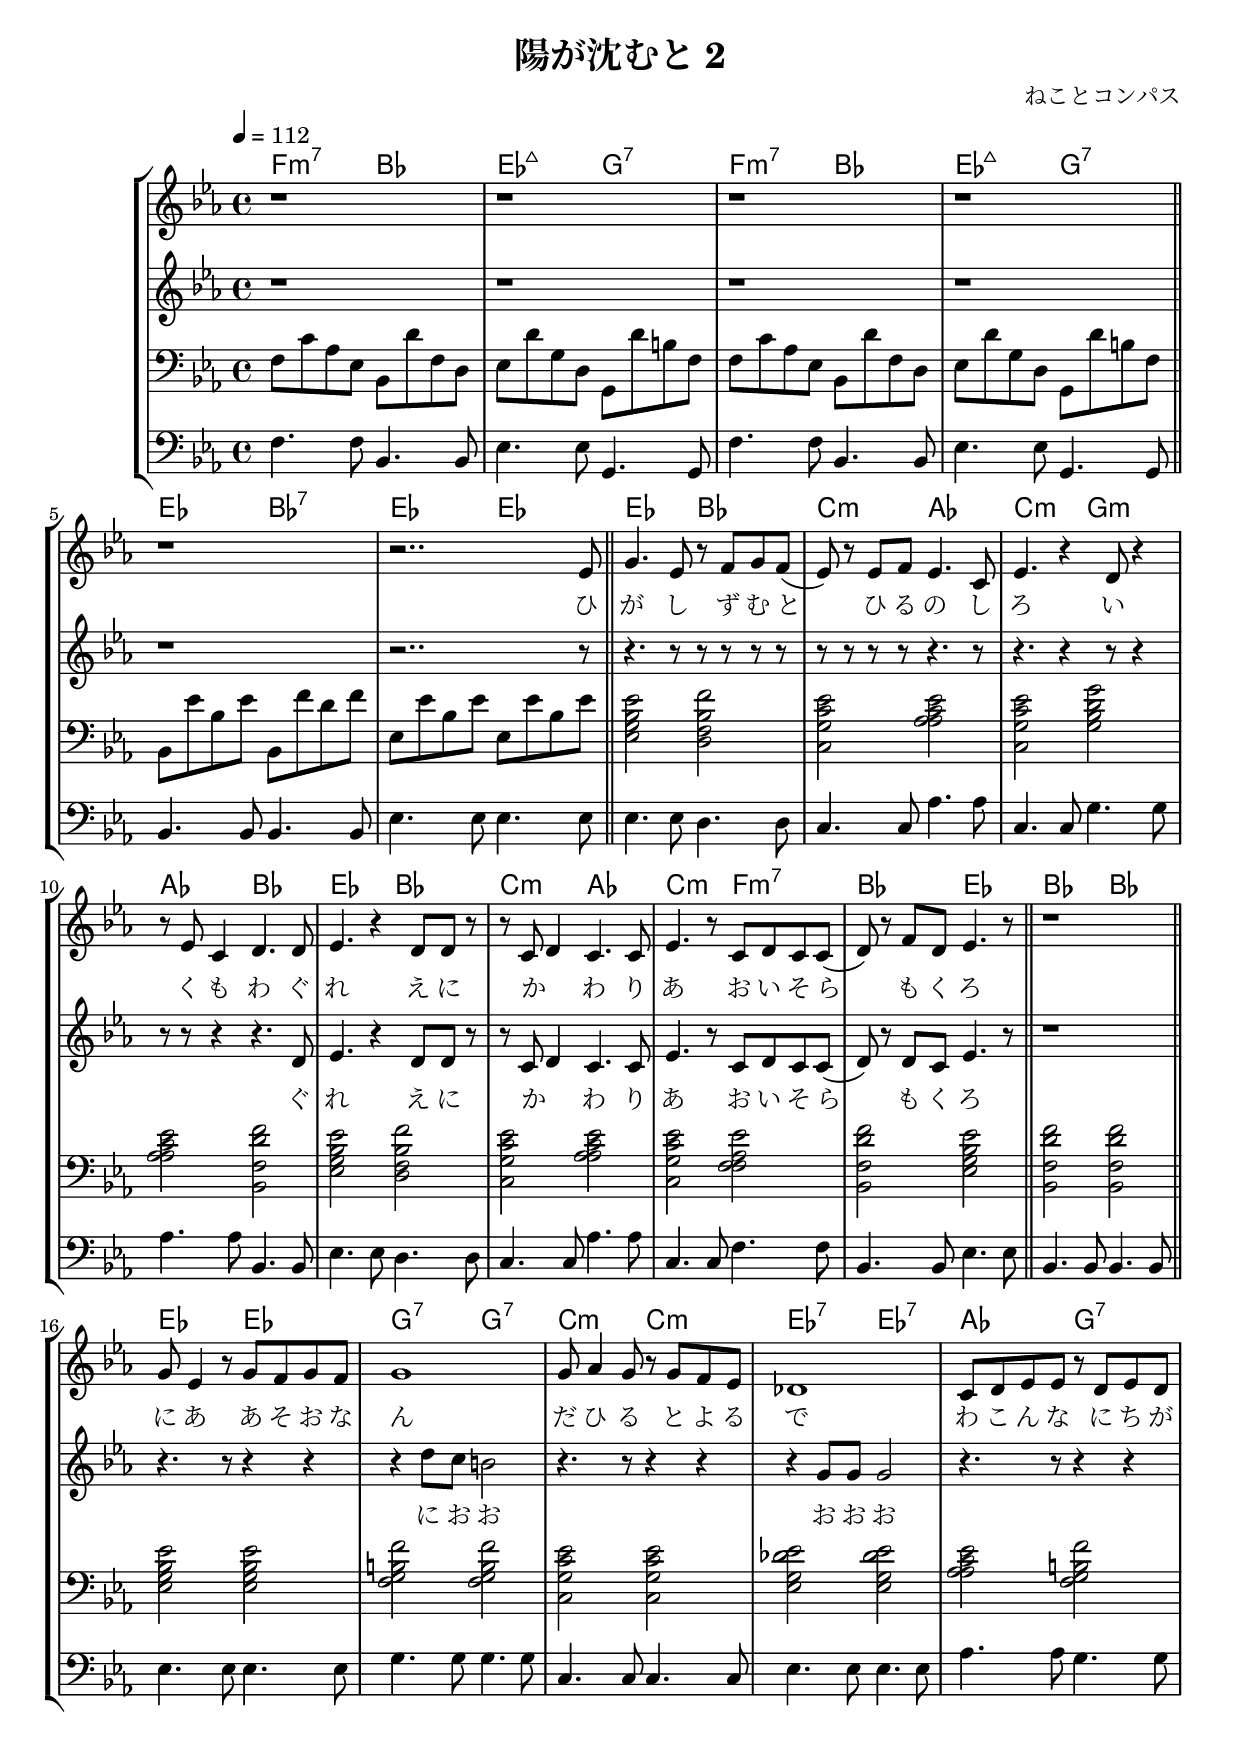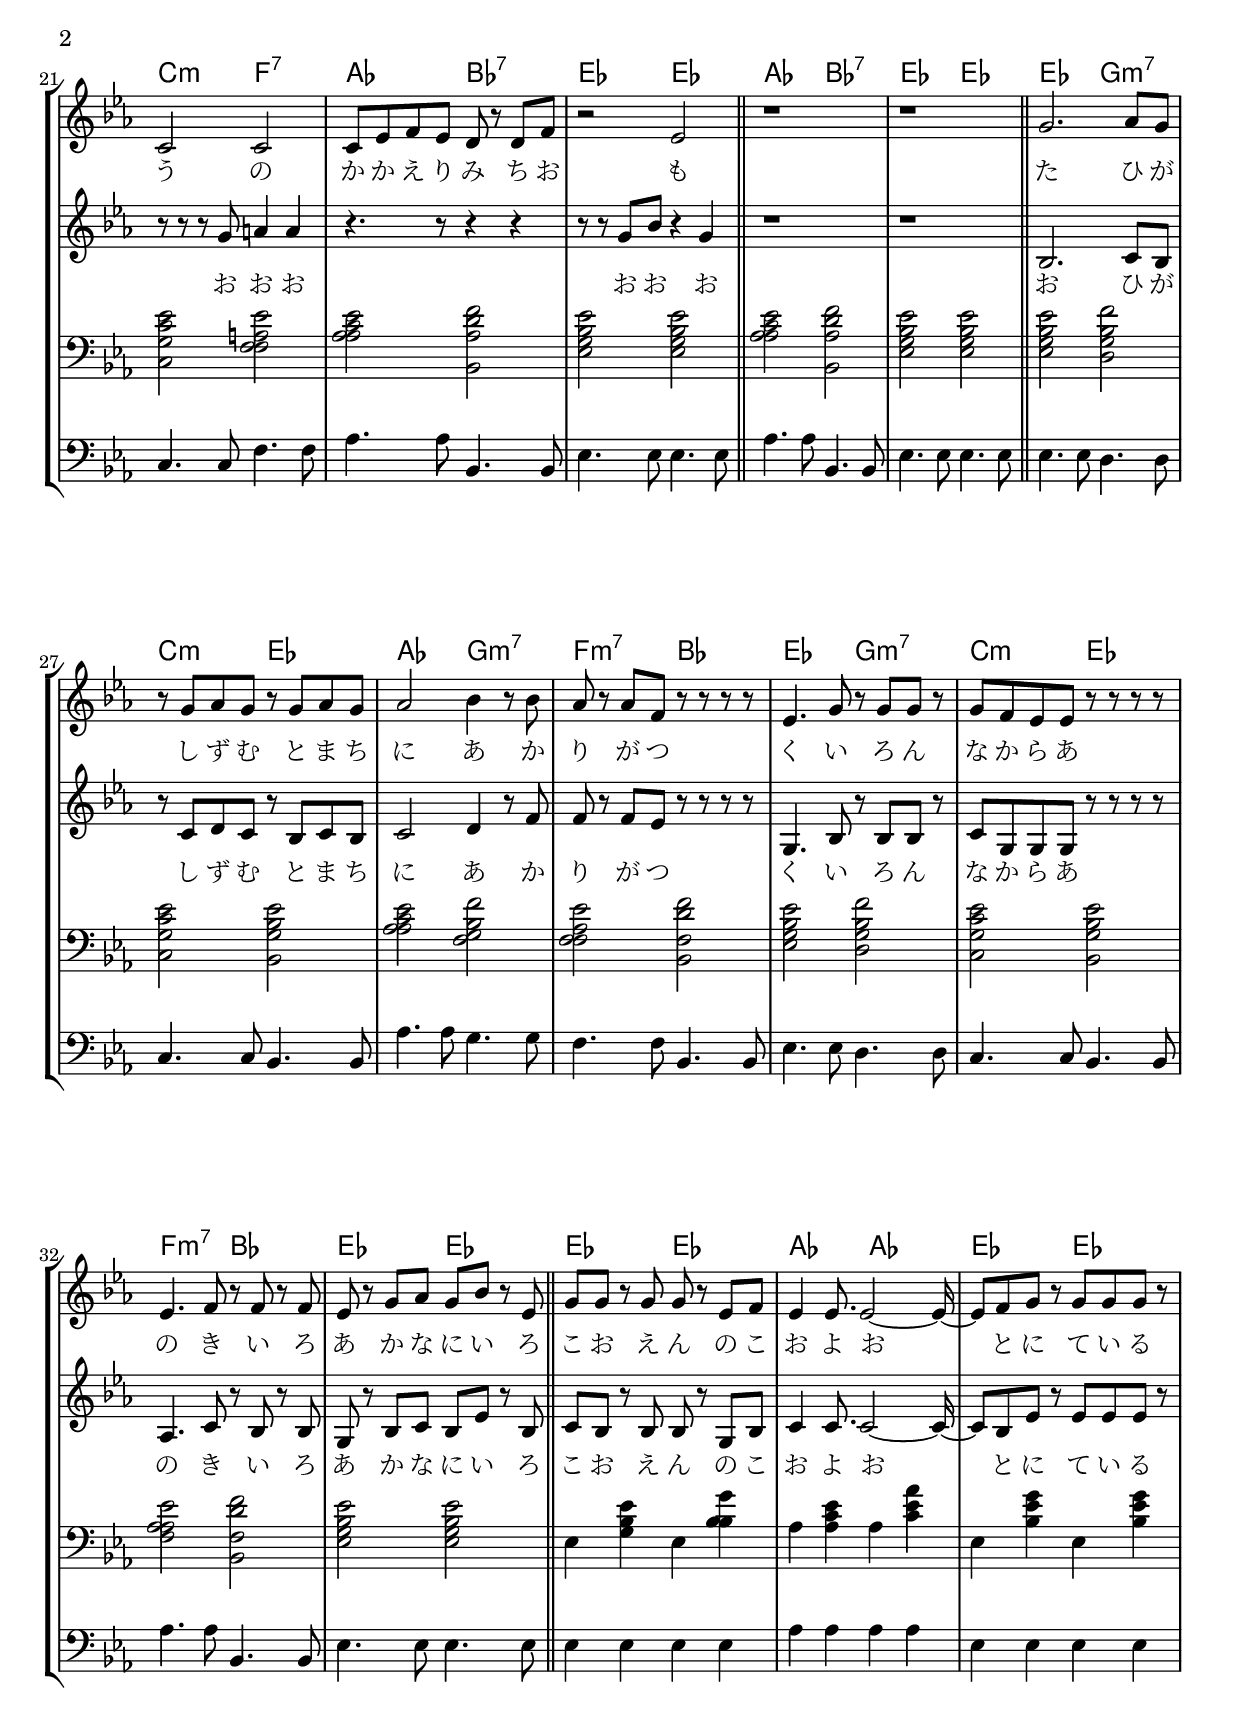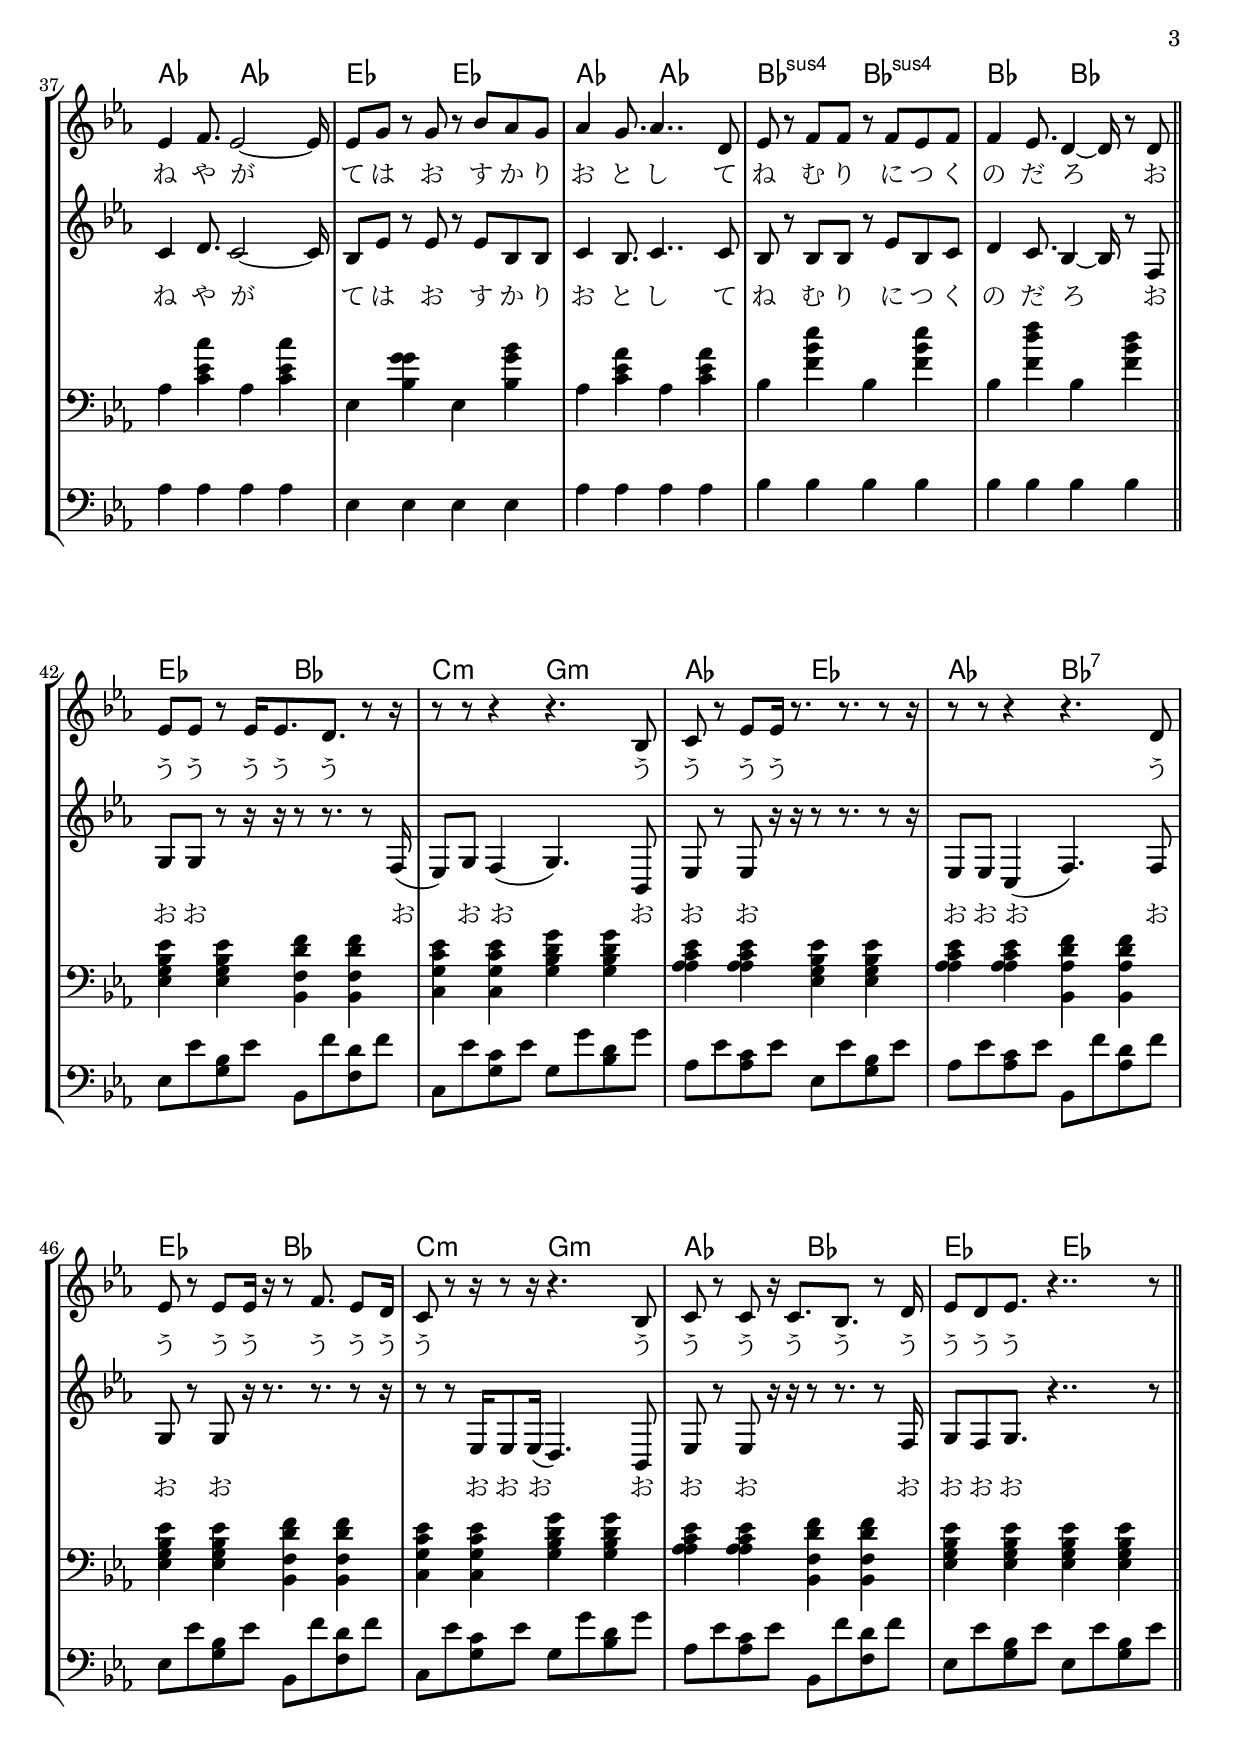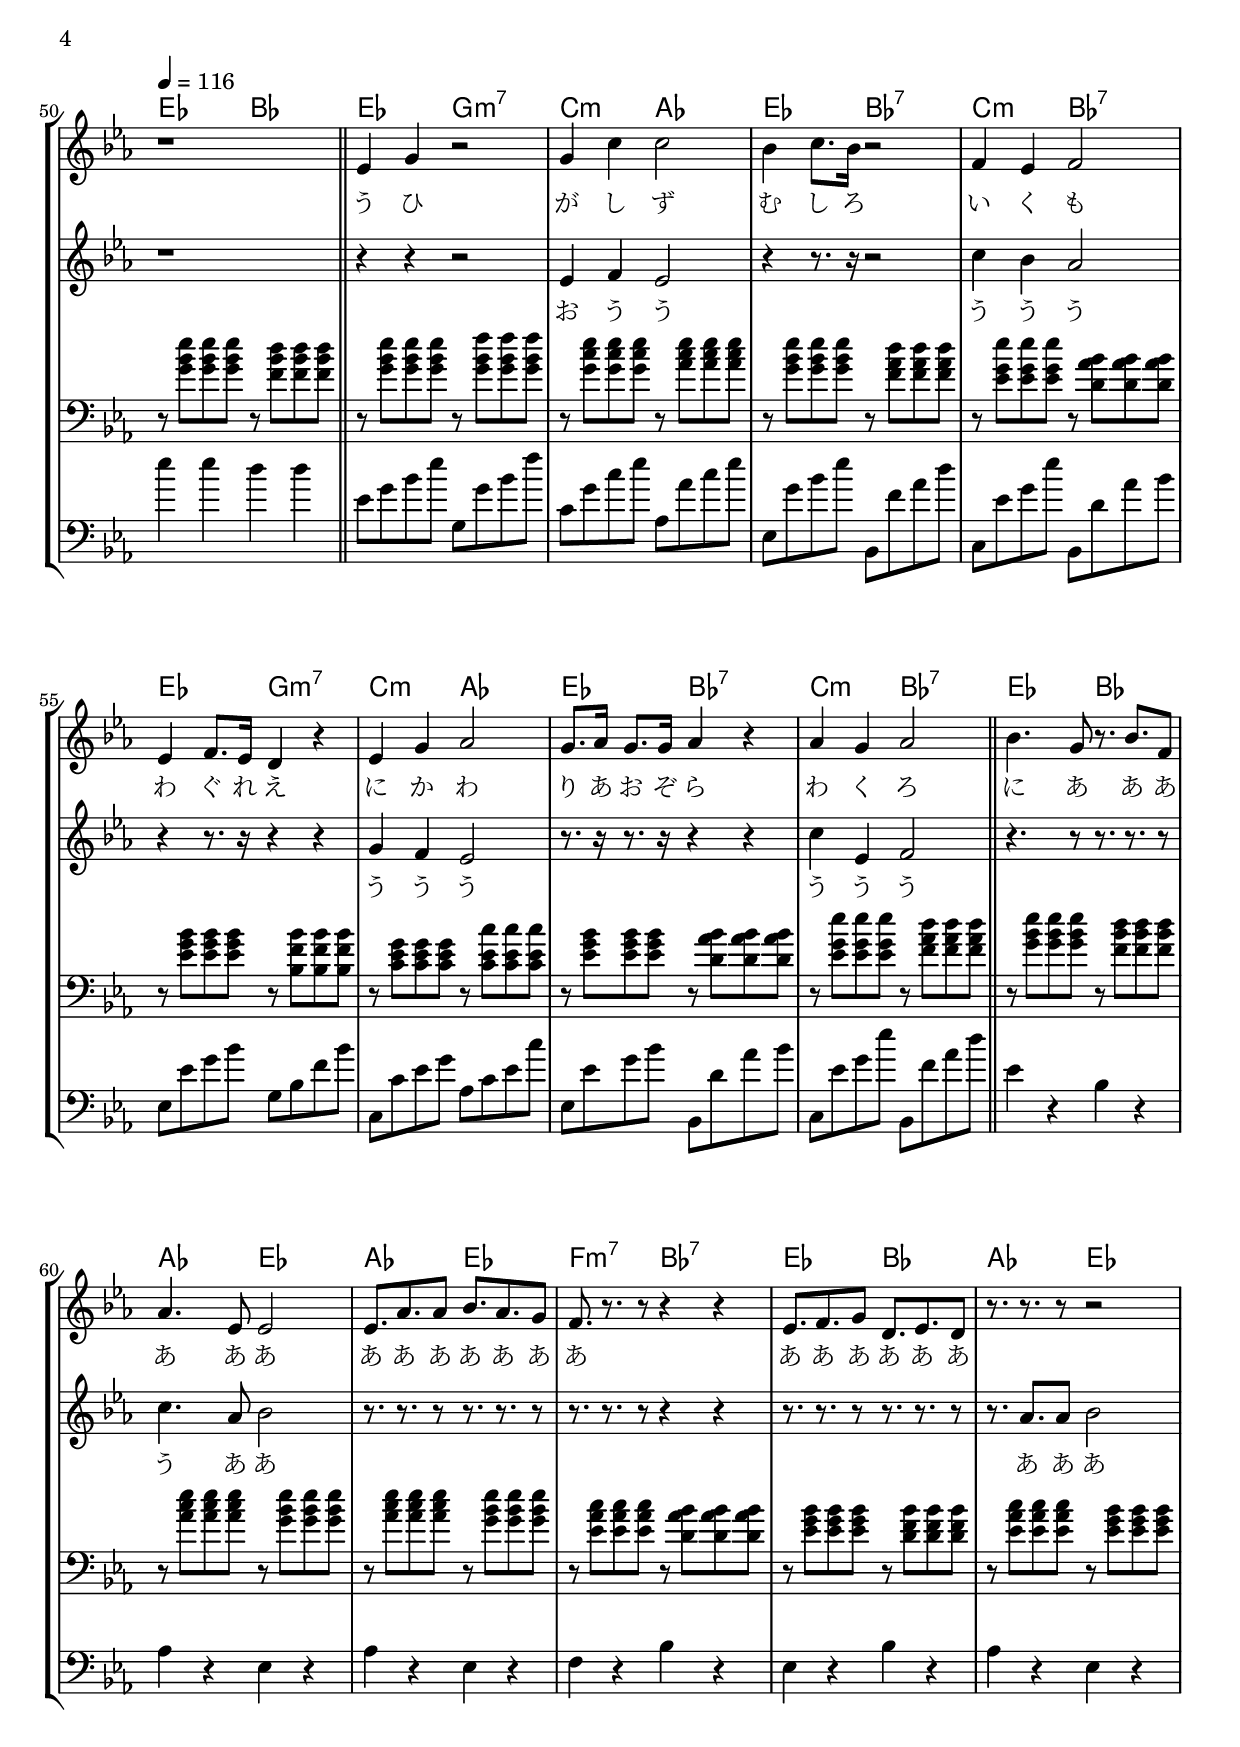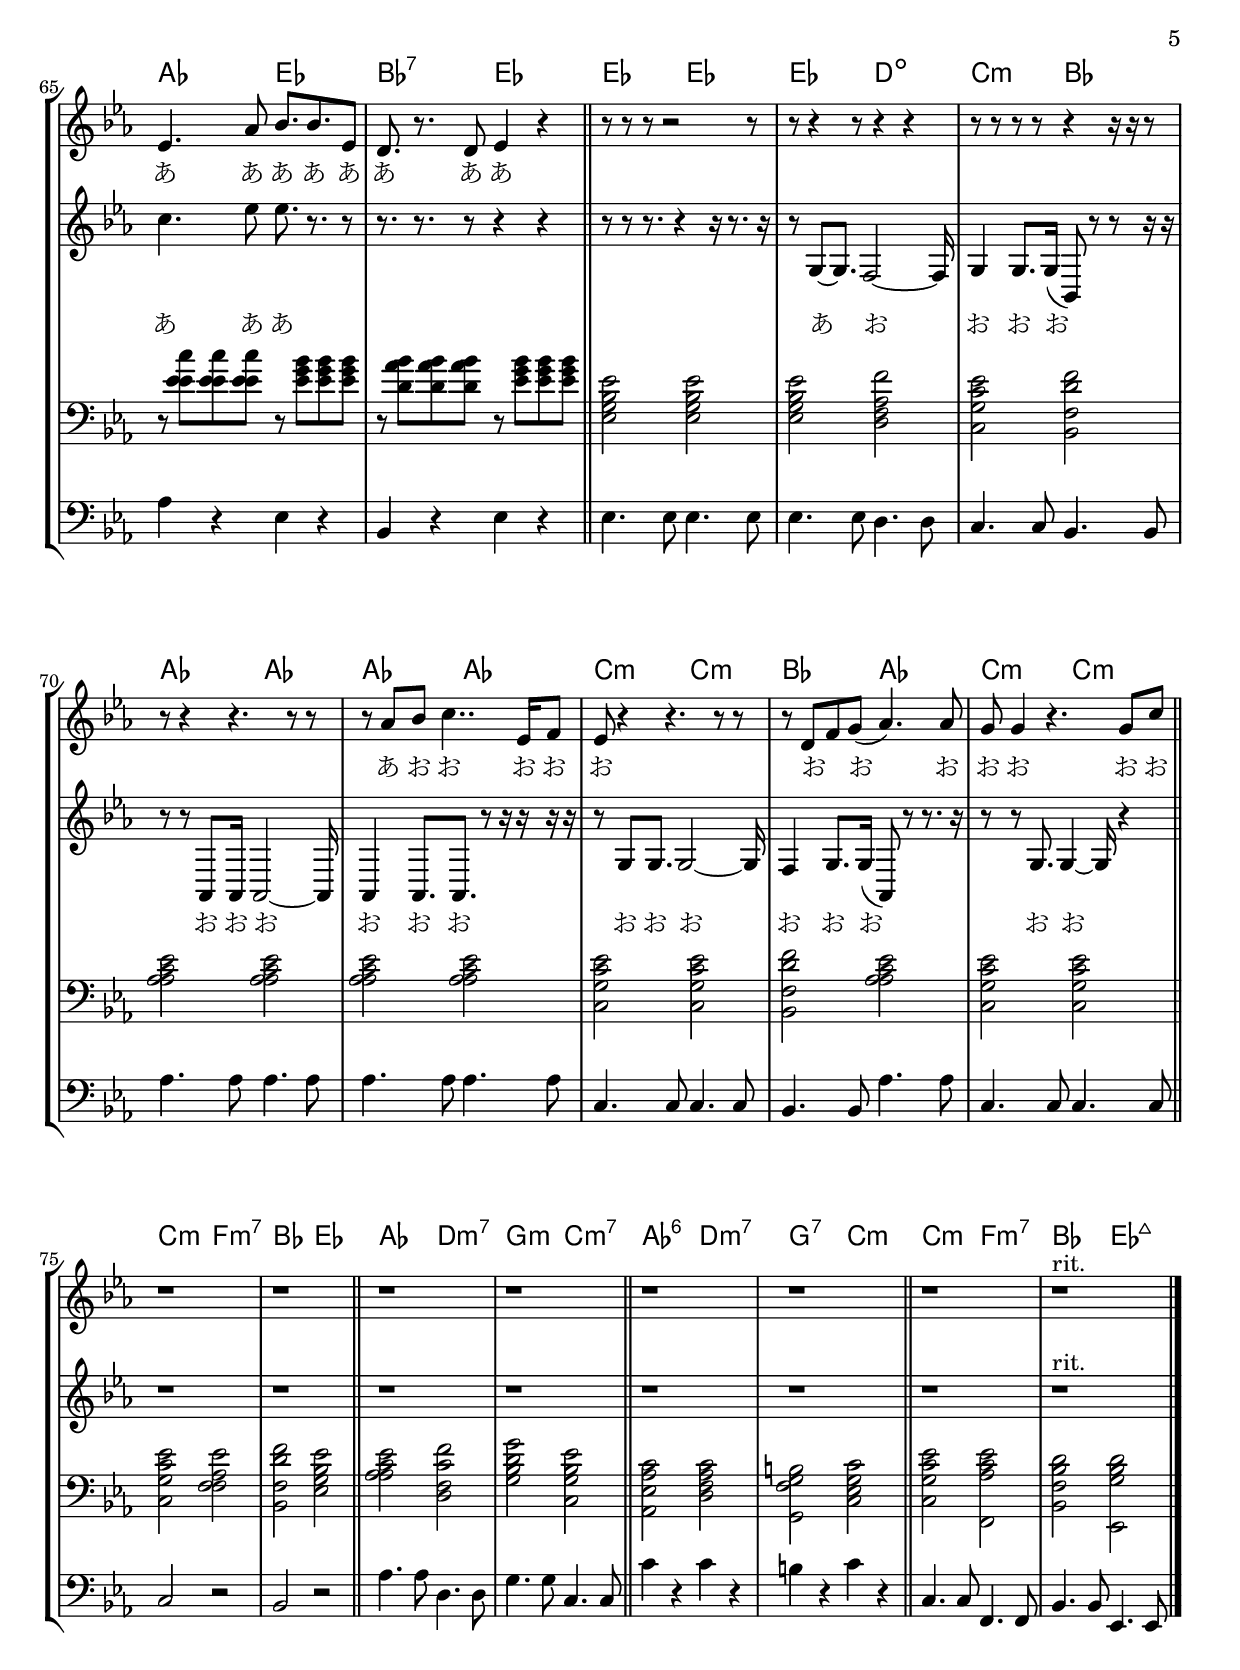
\version "2.12.1"

\header {
	title = \markup {"陽が沈むと 2"}
	composer = \markup \center-column {ねことコンパス}
}

harmony = \chordmode {
	f2:min7 bes es:maj7 g:7 f:min7 bes es:maj7 g:7 

	es bes:7 es es 

	es bes c:m as c:m g:m as bes es bes c:m as c:m f:min7 bes es 

	bes bes 

	es es g:7 g:7 c:m c:m es:7 es:7 as g:7 c:m f:7 as bes:7 es es 

	as bes:7 es es 

	es g:min7 c:m es as g:min7 f:min7 bes es g:min7 c:m es f:min7 bes es es 

	es es as as es es as as es es as as bes:sus4 bes:sus4 bes bes 

	es bes c:m g:m as es as bes:7 es bes c:m g:m as bes es es 

	es bes 

	es g:min7 c:m as es bes:7 c:m bes:7 es g:min7 c:m as es bes:7 c:m bes:7 

	es bes as es as es f:min7 bes:7 es bes as es as es bes:7 es 

	es es es d:dim c:m bes as as as as c:m c:m bes as c:m c:m 

	c:m f:min7 bes es 

	as d:m7 g:m c:min7 

	as:6 d:m7 g:7 c:m 

	c:m f:min7 bes es:maj7 
}

melody = {
	\key es \major
	\tempo 4 = 112
	r1 | r1 | r1 | r1   
	r1 | r2.. 
	\set Staff.midiInstrument = #"mmi0.45"
	es'8 
	g'4.  es'8  r8  f'8  g'8  f'8 
	(es'8)  r8  es'8  f'8  es'4.  c'8 
	es'4.  r4  d'8  r4 
	r8  es'8  c'4  d'4.  d'8 
	es'4.  r4  d'8  d'8  r8~ 
	r8  c'8  d'4  c'4.  c'8 
	es'4.  r8  c'8  d'8  c'8  c'8 
	(d'8)  r8  f'8  d'8  es'4.  	r8 	r1   
	\set Staff.midiInstrument = #"mmi0.45"
	g'8  es'4  r8  g'8  f'8  g'8  f'8 
	g'1 
	g'8  as'4  g'8  r8  g'8  f'8  es'8 
	des'1 
	c'8  d'8  es'8  es'8  r8  d'8  es'8  d'8 
	c'2  c'2 
	c'8  es'8  f'8  es'8  d'8  r8  d'8  f'8 
	r2  es'2
	r1 | r1   
	\set Staff.midiInstrument = #"fss0.39"
	g'2.  as'8  g'8 
	r8  g'8  as'8  g'8  r8  g'8  as'8  g'8 
	as'2  bes'4  r8  bes'8 
	as'8  r8  as'8  f'8  r8  r8  r8  r8 
	es'4.  g'8  r8  g'8  g'8  r8 
	g'8  f'8  es'8  es'8  r8  r8  r8  r8 
	es'4.  f'8  r8  f'8  r8  f'8 
	es'8  r8  g'8  as'8  g'8  bes'8  r8  	\set Staff.midiInstrument = #"mmi0.42"
	es'8 
	g'8  g'8  r8  g'8  g'8  r8  es'8  f'8 
	es'4  es'8.  es'2~es'16~ 
	es'8  f'8  g'8  r8  g'8  g'8  g'8  r8 
	es'4  f'8.  es'2~es'16 
	es'8  g'8  r8  g'8  r8  bes'8  as'8  g'8 
	as'4  g'8.  as'4..  d'8 
	es'8  r8  f'8  f'8  r8  f'8  es'8  f'8 
	f'4  es'8.  d'4~d'16  	r8 	\set Staff.midiInstrument = #"Synth Bass 2"
	d'8 
	es'8  es'8  r8  es'16  es'8.  d'8.  r8  r16 
	r8  r8  r4  r4.  bes8 
	c'8  r8  es'8  es'16  r8.  r8.  r8  r16 
	r8  r8  r4  r4.  d'8 
	es'8  r8  es'8  es'16  r16  r8  f'8.  es'8  d'16 
	c'8  r8  r16  r8  r16  r4.  bes8 
	c'8  r8  c'8  r16  c'8.  bes8.  r8  d'16 
	es'8  d'8  es'8.  r4..  	r8 	\tempo 4 = 116
	r1   
	\set Staff.midiInstrument = #"mmi0.45"
	es'4  g'4  r2 
	g'4  c''4  c''2 
	bes'4  c''8.  bes'16  r2 
	f'4  es'4  f'2 
	es'4  f'8.  es'16  d'4  r4 
	es'4  g'4  as'2 
	g'8.  as'16  g'8.  g'16  as'4  r4 
	as'4  g'4  as'2
	\set Staff.midiInstrument = #"Lead 6 (voice)"
	bes'4.  g'8  r8.  bes'8.  f'8 
	as'4.  es'8  es'2 
	es'8.  as'8.  as'8  bes'8.  as'8.  g'8 
	f'8.  r8.  r8  r4  r4 
	es'8.  f'8.  g'8  d'8.  es'8.  d'8 
	r8.  r8.  r8  r2 
	es'4.  as'8  bes'8.  bes'8.  es'8 
	d'8.  r8.  d'8  es'4  	r4 	\set Staff.midiInstrument = #"Pad 4 (choir)"
	r8 r8  r8  r2  r8 
	r8  r4  r8  r4  r4 
	r8  r8  r8  r8  r4  r16  r16  r8 
	r8  r4  r4.  r8  r8 
	r8  as'8  bes'8  c''4..  es'16  f'8 
	es'8  r4  r4.  r8  r8~ 
	r8  d'8  f'8  g'8  (as'4.)  as'8 
	g'8  g'4  r4.  g'8  c''8
	r1 | r1   
	r1 | r1   
	r1 | r1   
	r1 | r1^"rit." \bar "|."
}

words = \lyricmode {
	
	
	ひ  が  し  ず  む  と  ひ  る  の  し  ろ  い  く  も  わ  ぐ  れ  え  に  か  わ  り  あ  お  い  そ  ら  も  く  ろ  に  
	
	あ  あ  そ  お  な  ん  だ  ひ  る  と  よ  る  で  わ  こ  ん  な  に  ち  が  う  の  か  か  え  り  み  ち  お  も  た  
	
	ひ  が  し  ず  む  と  ま  ち  に  あ  か  り  が  つ  く  い  ろ  ん  な  か  ら  あ  の  き  い  ろ  あ  か  な  に  い  ろ  
	こ  お  え  ん  の  こ  お  よ  お  と  に  て  い  る  ね  や  が  て  は  お  す  か  り  お  と  し  て  ね  む  り  に  つ  く  の  だ  ろ  お  
	う  う  う  う  う  う  う  う  う  う  う  う  う  う  う  う  う  う  う  う  う  う  う  う  う  う  う  
	
	ひ  が  し  ず  む  し  ろ  い  く  も  わ  ぐ  れ  え  に  か  わ  り  あ  お  ぞ  ら  わ  く  ろ  に  
	あ  あ  あ  あ  あ  あ  あ  あ  あ  あ  あ  あ  あ  あ  あ  あ  あ  あ  あ  あ  あ  あ  あ  あ  あ  あ  あ  あ  
	お  お  お  お  お  お  お  お  お  お  お  お  お  お  
	
	
	
	
}

secondmelody = {
	\key es \major
	\tempo 4 = 112
	r1 | r1 | r1 | r1   
	r1 | r2.. 
	\set Staff.midiInstrument = #"mmi0.38"
	r8 
	r4.  r8  r8  r8  r8  r8 
	r8  r8  r8  r8  r4.  r8 
	r4.  r4  r8  r4 
	r8  r8  r4  r4.  d'8 
	es'4.  r4  d'8  d'8  r8~ 
	r8  c'8  d'4  c'4.  c'8 
	es'4.  r8  c'8  d'8  c'8  c'8 
	(d'8)  r8  d'8  c'8  es'4.  	r8 	r1   
	\set Staff.midiInstrument = #"Alto Sax"
	r4.  r8  r4  r4 
	r4  d''8  c''8  b'2 
	r4.  r8  r4  r4 
	r4  g'8  g'8  g'2 
	r4.  r8  r4  r4 
	r8  r8  r8  g'8  a'4  a'4 
	r4.  r8  r4  r4 
	r8  r8  g'8  bes'8  r4  g'4
	r1 | r1   
	\set Staff.midiInstrument = #"fss0.42"
	bes2.  c'8  bes8 
	r8  c'8  d'8  c'8  r8  bes8  c'8  bes8 
	c'2  d'4  r8  f'8 
	f'8  r8  f'8  es'8  r8  r8  r8  r8 
	g4.  bes8  r8  bes8  bes8  r8 
	c'8  g8  g8  g8  r8  r8  r8  r8 
	as4.  c'8  r8  bes8  r8  bes8 
	g8  r8  bes8  c'8  bes8  es'8  r8  	\set Staff.midiInstrument = #"mmi0.48"
	bes8 
	c'8  bes8  r8  bes8  bes8  r8  g8  bes8 
	c'4  c'8.  c'2~c'16~ 
	c'8  bes8  es'8  r8  es'8  es'8  es'8  r8 
	c'4  d'8.  c'2~c'16 
	bes8  es'8  r8  es'8  r8  es'8  bes8  bes8 
	c'4  bes8.  c'4..  c'8 
	bes8  r8  bes8  bes8  r8  es'8  bes8  c'8 
	d'4  c'8.  bes4~bes16  	r8 	\set Staff.midiInstrument = #"Pad 1 (new age)"
	f8 
	g8  g8  r8  r16  r16  r8  r8.  r8  f16 
	(es8)  g8  f4  (g4.)  bes,8 
	es8  r8  es8  r16  r16  r8  r8.  r8  r16 
	es8  es8  c4  (f4.)  f8 
	g8  r8  g8  r16  r8.  r8.  r8  r16 
	r8  r8  es16  es8  es16  (d4.)  bes,8 
	es8  r8  es8  r16  r16  r8  r8.  r8  f16 
	g8  f8  g8.  r4..  	r8 	\tempo 4 = 116
	r1   
	\set Staff.midiInstrument = #"Brass Section"
	r4  r4  r2 
	es'4  f'4  es'2 
	r4  r8.  r16  r2 
	c''4  bes'4  as'2 
	r4  r8.  r16  r4  r4 
	g'4  f'4  es'2 
	r8.  r16  r8.  r16  r4  r4 
	c''4  es'4  f'2
	\set Staff.midiInstrument = #"Pad 8 (sweep)"
	r4.  r8  r8.  r8.  r8 
	c''4.  as'8  bes'2 
	r8.  r8.  r8  r8.  r8.  r8 
	r8.  r8.  r8  r4  r4 
	r8.  r8.  r8  r8.  r8.  r8 
	r8.  as'8.  as'8  bes'2 
	c''4.  es''8  es''8.  r8.  r8 
	r8.  r8.  r8  r4  	r4 	\set Staff.midiInstrument = #"Acoustic Bass"
	 r8  r8  r8.  r4~r16  r8.  r16~ 
	r8  g8  g8.  f2~f16 
	g4  g8.  g16  (bes,8)  r8  r8  r16  r16 
	r8  r8  as,8  as,16  as,2~as,16 
	as,4  as,8.  as,8.  r8  r16  r16  r16  r16 
	r8  g8  g8.  g2~g16 
	f4  g8.  g16  (as,8)  r8  r8.  r16 
	r8  r8  g8.  g4~g16  	r4 	r1 | r1   
	r1 | r1   
	r1 | r1   
	r1 | r1^"rit." \bar "|."
}

secondwords = \lyricmode {
	
	
	ぐ  れ  え  に  か  わ  り  あ  お  い  そ  ら  も  く  ろ  に  
	
	お  お  お  お  お  お  お  お  お  お  お  お  
	
	ひ  が  し  ず  む  と  ま  ち  に  あ  か  り  が  つ  く  い  ろ  ん  な  か  ら  あ  の  き  い  ろ  あ  か  な  に  い  ろ  
	こ  お  え  ん  の  こ  お  よ  お  と  に  て  い  る  ね  や  が  て  は  お  す  か  り  お  と  し  て  ね  む  り  に  つ  く  の  だ  ろ  お  
	お  お  お  お  お  お  お  お  お  お  お  お  お  お  お  お  お  お  お  お  お  お  お  お  お  
	
	う  う  う  う  う  う  う  う  う  う  う  う  
	あ  あ  あ  あ  あ  あ  あ  あ  あ  
	お  お  お  お  お  お  お  お  お  お  お  お  お  お  お  お  お  お  お  お  
	
	
	
	
}

tempochange = {
	\tempo 4 = 112
	r1 | r1 | r1 | r1 \bar "||"
	\tempo 4 = 112
	r1 | r1 \bar "||"
	\tempo 4 = 112
	r1 | r1 | r1 | r1 | r1 | r1 | r1 | r1 \bar "||"
	\tempo 4 = 112
	r1 \bar "||"
	\tempo 4 = 112
	r1 | r1 | r1 | r1 | r1 | r1 | r1 | r1 \bar "||"
	\tempo 4 = 112
	r1 | r1 \bar "||"
	\tempo 4 = 112
	r1 | r1 | r1 | r1 | r1 | r1 | r1 | r1 \bar "||"
	\tempo 4 = 112
	r1 | r1 | r1 | r1 | r1 | r1 | r1 | r1 \bar "||"
	\tempo 4 = 112
	r1 | r1 | r1 | r1 | r1 | r1 | r1 | r1 \bar "||"
	\tempo 4 = 116
	r1 \bar "||"
	\tempo 4 = 116
	r1 | r1 | r1 | r1 | r1 | r1 | r1 | r1 \bar "||"
	\tempo 4 = 116
	r1 | r1 | r1 | r1 | r1 | r1 | r1 | r1 \bar "||"
	\tempo 4 = 116
	r1 | r1 | r1 | r1 | r1 | r1 | r1 | r1 \bar "||"
	\tempo 4 = 116
	r1 | r1 \bar "||"
	\tempo 4 = 116
	r1 | r1 \bar "||"
	\tempo 4 = 116
	r1 | r1 \bar "||"
	\tempo 4 = 116
	r1 | \tempo 4 = 87 r2 \tempo 4 = 77 r2 \bar "|."
}

mainacc = {
	\clef bass
	\set Staff.midiInstrument = #"Electric Grand"
	\key es \major
	\tempo 4 = 112
	f8 c' as es
	bes,8 d' f d
	es8 d' g d
	g,8 d' b f
	f8 c' as es
	bes,8 d' f d
	es8 d' g d
	g,8 d' b f
	\bar "||"

	\set Staff.midiInstrument = #"Electric Grand"
	bes,8 es' bes es'
	bes,8 f' d' f'
	es8 es' bes es'
	es8 es' bes es'
	\bar "||"

	\set Staff.midiInstrument = #"Electric Grand"
	<es g bes es'>2
	<d f bes f'>2
	<c g c' es'>2
	<as as c' es'>2
	<c g c' es'>2
	<g bes d' g'>2
	<as as c' es'>2
	<bes, f d' f'>2
	<es g bes es'>2
	<d f bes f'>2
	<c g c' es'>2
	<as as c' es'>2
	<c g c' es'>2
	<f f as es'>2
	<bes, f d' f'>2
	<es g bes es'>2
	\bar "||"

	\set Staff.midiInstrument = #"Electric Grand"
	<bes, f d' f'>2
	<bes, f d' f'>2
	\bar "||"

	\set Staff.midiInstrument = #"Electric Grand"
	<es g bes es'>2
	<es g bes es'>2
	<g f b f'>2
	<g f b f'>2
	<c g c' es'>2
	<c g c' es'>2
	<es g des' es'>2
	<es g des' es'>2
	<as as c' es'>2
	<g f b f'>2
	<c g c' es'>2
	<f f a es'>2
	<as as c' es'>2
	<bes, as d' f'>2
	<es g bes es'>2
	<es g bes es'>2
	\bar "||"

	\set Staff.midiInstrument = #"Electric Grand"
	<as as c' es'>2
	<bes, as d' f'>2
	<es g bes es'>2
	<es g bes es'>2
	\bar "||"

	\set Staff.midiInstrument = #"Electric Grand"
	<es g bes es'>2
	<d g bes f'>2
	<c g c' es'>2
	<bes, g bes es'>2
	<as as c' es'>2
	<g f bes f'>2
	<f f as es'>2
	<bes, f d' f'>2
	<es g bes es'>2
	<d g bes f'>2
	<c g c' es'>2
	<bes, g bes es'>2
	<as f as es'>2
	<bes, f d' f'>2
	<es g bes es'>2
	<es g bes es'>2
	\bar "||"

	\set Staff.midiInstrument = #"Electric Grand"
	es4 <g bes es'>4
	es4 <bes bes g'>4
	as4 <as c' es'>4
	as4 <c' es' as'>4
	es4 <bes es' g'>4
	es4 <bes es' g'>4
	as4 <c' es' c''>4
	as4 <c' es' c''>4
	es4 <bes g' g'>4
	es4 <bes g' bes'>4
	as4 <c' es' as'>4
	as4 <c' es' as'>4
	bes4 <f' bes' es''>4
	bes4 <f' bes' es''>4
	bes4 <f' d'' f''>4
	bes4 <f' bes' d''>4
	\bar "||"

	\set Staff.midiInstrument = #"Electric Grand"
	<es g bes es'>4 <es g bes es'>4
	<bes, f d' f'>4 <bes, f d' f'>4
	<c g c' es'>4 <c g c' es'>4
	<g bes d' g'>4 <g bes d' g'>4
	<as as c' es'>4 <as as c' es'>4
	<es g bes es'>4 <es g bes es'>4
	<as as c' es'>4 <as as c' es'>4
	<bes, as d' f'>4 <bes, as d' f'>4
	<es g bes es'>4 <es g bes es'>4
	<bes, f d' f'>4 <bes, f d' f'>4
	<c g c' es'>4 <c g c' es'>4
	<g bes d' g'>4 <g bes d' g'>4
	<as as c' es'>4 <as as c' es'>4
	<bes, f d' f'>4 <bes, f d' f'>4
	<es g bes es'>4 <es g bes es'>4
	<es g bes es'>4 <es g bes es'>4
	\bar "||"

	\set Staff.midiInstrument = #"Acoustic grand"
	\tempo 4 = 116
	r8 <g' bes' es''>8 <g' bes' es''>8 <g' bes' es''>8
	r8 <f' bes' d''>8 <f' bes' d''>8 <f' bes' d''>8
	\bar "||"

	\set Staff.midiInstrument = #"Electric Grand"
	r8 <g' bes' es''>8 <g' bes' es''>8 <g' bes' es''>8
	r8 <g' bes' f''>8 <g' bes' f''>8 <g' bes' f''>8
	r8 <g' c'' es''>8 <g' c'' es''>8 <g' c'' es''>8
	r8 <as' c'' es''>8 <as' c'' es''>8 <as' c'' es''>8
	r8 <g' bes' es''>8 <g' bes' es''>8 <g' bes' es''>8
	r8 <f' as' d''>8 <f' as' d''>8 <f' as' d''>8
	r8 <es' g' es''>8 <es' g' es''>8 <es' g' es''>8
	r8 <d' as' bes'>8 <d' as' bes'>8 <d' as' bes'>8
	r8 <es' g' bes'>8 <es' g' bes'>8 <es' g' bes'>8
	r8 <bes f' bes'>8 <bes f' bes'>8 <bes f' bes'>8
	r8 <c' es' g'>8 <c' es' g'>8 <c' es' g'>8
	r8 <c' es' c''>8 <c' es' c''>8 <c' es' c''>8
	r8 <es' g' bes'>8 <es' g' bes'>8 <es' g' bes'>8
	r8 <d' as' bes'>8 <d' as' bes'>8 <d' as' bes'>8
	r8 <es' g' es''>8 <es' g' es''>8 <es' g' es''>8
	r8 <f' as' d''>8 <f' as' d''>8 <f' as' d''>8
	\bar "||"

	\set Staff.midiInstrument = #"Acoustic grand"
	r8 <g' bes' es''>8 <g' bes' es''>8 <g' bes' es''>8
	r8 <f' bes' d''>8 <f' bes' d''>8 <f' bes' d''>8
	r8 <as' c'' es''>8 <as' c'' es''>8 <as' c'' es''>8
	r8 <g' bes' es''>8 <g' bes' es''>8 <g' bes' es''>8
	r8 <as' c'' es''>8 <as' c'' es''>8 <as' c'' es''>8
	r8 <g' bes' es''>8 <g' bes' es''>8 <g' bes' es''>8
	r8 <es' as' c''>8 <es' as' c''>8 <es' as' c''>8
	r8 <d' as' bes'>8 <d' as' bes'>8 <d' as' bes'>8
	r8 <es' g' bes'>8 <es' g' bes'>8 <es' g' bes'>8
	r8 <d' f' bes'>8 <d' f' bes'>8 <d' f' bes'>8
	r8 <es' as' c''>8 <es' as' c''>8 <es' as' c''>8
	r8 <es' g' bes'>8 <es' g' bes'>8 <es' g' bes'>8
	r8 <es' es' c''>8 <es' es' c''>8 <es' es' c''>8
	r8 <es' g' bes'>8 <es' g' bes'>8 <es' g' bes'>8
	r8 <d' as' bes'>8 <d' as' bes'>8 <d' as' bes'>8
	r8 <es' g' bes'>8 <es' g' bes'>8 <es' g' bes'>8
	\bar "||"

	\set Staff.midiInstrument = #"Electric Grand"
	<es g bes es'>2
	<es g bes es'>2
	<es g bes es'>2
	<d f as f'>2
	<c g c' es'>2
	<bes, f d' f'>2
	<as as c' es'>2
	<as as c' es'>2
	<as as c' es'>2
	<as as c' es'>2
	<c g c' es'>2
	<c g c' es'>2
	<bes, f d' f'>2
	<as as c' es'>2
	<c g c' es'>2
	<c g c' es'>2
	\bar "||"

	\set Staff.midiInstrument = #"Rock Organ"
	<c g c' es'>2
	<f f as es'>2
	<bes, f d' f'>2
	<es g bes es'>2
	\bar "||"

	\set Staff.midiInstrument = #"Electric Grand"
	<as as c' es'>2
	<d f c' f'>2
	<g bes d' g'>2
	<c g bes es'>2
	\bar "||"

	\set Staff.midiInstrument = #"Bright Acoustic"
	<as, es as c'>2
	<d f as c'>2
	<g, f g b>2
	<c es g c'>2
	\bar "||"

	\set Staff.midiInstrument = #"Electric Grand"
	<c g c' es'>2
	<f, as c' es'>2
	<bes, f bes d'>2
	<es, g bes d'>2
	\bar "|."
}

subacc = {
	\clef bass
	\set Staff.midiInstrument = #"Pad 4 (choir)"
	\key es \major
	\tempo 4 = 112
	f4.f8
	bes,4.bes,8
	es4.es8
	g,4.g,8
	f4.f8
	bes,4.bes,8
	es4.es8
	g,4.g,8
	\bar "||"

	\set Staff.midiInstrument = #"Synth Voice"
	bes,4.bes,8
	bes,4.bes,8
	es4.es8
	es4.es8
	\bar "||"

	\set Staff.midiInstrument = #"Acoustic Bass"
	es4.es8
	d4.d8
	c4.c8
	as4.as8
	c4.c8
	g4.g8
	as4.as8
	bes,4.bes,8
	es4.es8
	d4.d8
	c4.c8
	as4.as8
	c4.c8
	f4.f8
	bes,4.bes,8
	es4.es8
	\bar "||"

	\set Staff.midiInstrument = #"Acoustic Bass"
	bes,4.bes,8
	bes,4.bes,8
	\bar "||"

	\set Staff.midiInstrument = #"Taiko Drum"
	es4.es8
	es4.es8
	g4.g8
	g4.g8
	c4.c8
	c4.c8
	es4.es8
	es4.es8
	as4.as8
	g4.g8
	c4.c8
	f4.f8
	as4.as8
	bes,4.bes,8
	es4.es8
	es4.es8
	\bar "||"

	\set Staff.midiInstrument = #"Taiko Drum"
	as4.as8
	bes,4.bes,8
	es4.es8
	es4.es8
	\bar "||"

	\set Staff.midiInstrument = #"Acoustic Bass"
	es4.es8
	d4.d8
	c4.c8
	bes,4.bes,8
	as4.as8
	g4.g8
	f4.f8
	bes,4.bes,8
	es4.es8
	d4.d8
	c4.c8
	bes,4.bes,8
	as4.as8
	bes,4.bes,8
	es4.es8
	es4.es8
	\bar "||"

	\set Staff.midiInstrument = #"Pad 5 (bowed)"
	es4 es4
	es4 es4
	as4 as4
	as4 as4
	es4 es4
	es4 es4
	as4 as4
	as4 as4
	es4 es4
	es4 es4
	as4 as4
	as4 as4
	bes4 bes4
	bes4 bes4
	bes4 bes4
	bes4 bes4
	\bar "||"

	\set Staff.midiInstrument = #"Acoustic Bass"
	es8 es' <g bes> es'
	bes,8 f' <f d'> f'
	c8 es' <g c'> es'
	g8 g' <bes d'> g'
	as8 es' <as c'> es'
	es8 es' <g bes> es'
	as8 es' <as c'> es'
	bes,8 f' <as d'> f'
	es8 es' <g bes> es'
	bes,8 f' <f d'> f'
	c8 es' <g c'> es'
	g8 g' <bes d'> g'
	as8 es' <as c'> es'
	bes,8 f' <f d'> f'
	es8 es' <g bes> es'
	es8 es' <g bes> es'
	\bar "||"

	\set Staff.midiInstrument = #"Flute"
	\tempo 4 = 116
	es''4 es''4
	d''4 d''4
	\bar "||"

	\set Staff.midiInstrument = #"Lead 6 (voice)"
	es'8 g'8 bes'8 es''8
	g8 g'8 bes'8 f''8
	c'8 g'8 c''8 es''8
	as8 as'8 c''8 es''8
	es8 g'8 bes'8 es''8
	bes,8 f'8 as'8 d''8
	c8 es'8 g'8 es''8
	bes,8 d'8 as'8 bes'8
	es8 es'8 g'8 bes'8
	g8 bes8 f'8 bes'8
	c8 c'8 es'8 g'8
	as8 c'8 es'8 c''8
	es8 es'8 g'8 bes'8
	bes,8 d'8 as'8 bes'8
	c8 es'8 g'8 es''8
	bes,8 f'8 as'8 d''8
	\bar "||"

	\set Staff.midiInstrument = #"Taiko Drum"
	es'4 r4
	bes4 r4
	as4 r4
	es4 r4
	as4 r4
	es4 r4
	f4 r4
	bes4 r4
	es4 r4
	bes4 r4
	as4 r4
	es4 r4
	as4 r4
	es4 r4
	bes,4 r4
	es4 r4
	\bar "||"

	\set Staff.midiInstrument = #"Acoustic Bass"
	es4.es8
	es4.es8
	es4.es8
	d4.d8
	c4.c8
	bes,4.bes,8
	as4.as8
	as4.as8
	as4.as8
	as4.as8
	c4.c8
	c4.c8
	bes,4.bes,8
	as4.as8
	c4.c8
	c4.c8
	\bar "||"

	\set Staff.midiInstrument = #"Synth Drum"
	c2
	r2
	bes,2
	r2
	\bar "||"

	\set Staff.midiInstrument = #"String Ensemble 1"
	as4.as8
	d4.d8
	g4.g8
	c4.c8
	\bar "||"

	\set Staff.midiInstrument = #"Pad 8 (sweep)"
	c'4 r4
	c'4 r4
	b4 r4
	c'4 r4
	\bar "||"

	\set Staff.midiInstrument = #"Pad 7 (halo)"
	c4.c8
	f,4.f,8
	bes,4.bes,8
	es,4.es,8
	\bar "|."
}

percA = {
	\drummode {
	r1 |r1 |r1 |r1 \bar "||"
	r1 |r1 \bar "||"
	hh4 hh8 hh2 r8  |\times 16/32{ hh2 hh8. hh8. hh4. hh2. } |hh4 hh8 hh2 r8  |hh4 hh8 hh4 hh4.  |hh4 hh8 hh2 r8  |\times 16/32{ hh2 hh8. hh8. hh4. hh2. } |hh4 hh8 hh2 r8  |\times 16/32{ hh2 hh8. hh1 r4 r16 } \bar "||"
	r2 r8 hho4 hho8  \bar "||"
	hh8 hh8 hh8 hh8 hh8 hh8 hh8 hh8  |hh8 hh8 hh8 hh8 hh4 hh8 hh8  |hh8 hh8 hh8 hh8 hh8 hh8 hh8 hh8  |hh8 hh8 hh8 hh2 r8  |hh8 hh8 hh8 hh8 hh8 hh8 hh8 hh8  |hh8 hh8 hh8 hh8 hh4 hh8 hh8  |hh8 hh8 hh8 hh8 hh8 hh8 hh8 hh8  |r8 hh2. r8  \bar "||"
	r1  |r2 r8 hho4 hho8  \bar "||"
	r8 cymr16 cymr16 cymr8 cymr16 cymr16 cymr8 cymr16 cymr16 cymr8 cymr8  |cymr8 cymr16 cymr16 cymr8 cymr16 cymr16 cymr8 cymr16 cymr16 cymr8 cymr8  |cymr8 cymr16 cymr16 cymr8 cymr16 cymr16 cymr8 cymr16 cymr16 cymr8 cymr16 cymr16  |cymr8 cymr16 cymr16 cymr8 cymr16 cymr16 cymr8 cymr16 cymr16 cymr8 cymr8  |r8 cymr16 cymr16 cymr8 cymr16 cymr16 cymr8 cymr16 cymr16 cymr8 cymr8  |cymr8 cymr16 cymr16 cymr8 cymr16 cymr16 cymr8 cymr16 cymr16 cymr8 cymr8  |cymr8 cymr16 cymr16 cymr8 cymr16 cymr16 cymr8 cymr16 cymr16 cymr8 cymr16 cymr16  |cymr8 cymr16 cymr16 cymr8 cymr16 cymr16 cymr8 cymr16 cymr16 cymr8 cymr8  \bar "||"
	r4 hh8. hh4 r16 hh4  |hh4 hh8 hh4. hh4  |hh4 hh8. hh4 r16 hh4  |hh4 hh8 hh4. hh4  |r4 hh8. hh4 r16 hh4  |hh4 hh8 hh4. hh4  |hh4 hh8. hh4 r16 hh4  |hh4 hh8 hh4. hh4  \bar "||"
	\times 16/12{ hh8. hh8. hh8. hh8. } |\times 16/12{ hh8. hh8. hh8. hh8. } |\times 16/12{ hh8. hh8. hh8. hh8. } |\times 16/12{ hh8. hh8. hh8. hh8. } |\times 16/12{ hh8. hh8. hh8. hh8. } |\times 16/12{ hh8. hh8. hh8. hh8. } |\times 16/12{ hh8. hh8. hh8. hh8. } |\times 16/12{ r8. hh4 hh8 hh8. } \bar "||"
	cymr4 cymr4 cymr4 cymr4  \bar "||"
	r1  |r1  |r1  |r1  |r1  |r1  |r1  |r2 r8 hho4 hho8  \bar "||"
	r1 |r1 |r1 |r1 |r1 |r1 |r1 |r1 \bar "||"
	r1  |r1  |r1  |r1  |r1  |r1  |r1  |r2 r8 hho4 hho8  \bar "||"
	r1  |r2. hho4  \bar "||"
	r8 cymr16 cymr16 cymr8 cymr16 cymr16 cymr8 cymr16 cymr16 cymr8 cymr8  |cymr8 cymr16 cymr16 cymr8 cymr16 cymr16 cymr8 cymr16 cymr16 cymr8 cymr8  \bar "||"
	r1 |r1 \bar "||"
	cymr4 cymr4 cymr4 cymr4  |cymr4 cymr8 cymr16 cymr16 cymr4 cymr4  \bar "|."
	}
}

percB = {
	\drummode {
	r1 |r1 |r1 |r1 \bar "||"
	r1 |r1 \bar "||"
	r16 hhp8 hhp8 hhp2 r8.  |\times 16/32{ r8 hhp4 hhp4 hhp8 hhp2 r8 hhp2 r8 } |r16 hhp8 hhp8 hhp2 r8.  |r16 hhp8 hhp8 hhp8. hhp2  |r16 hhp8 hhp8 hhp2 r8.  |\times 16/32{ r8 hhp4 hhp4 hhp8 hhp2 r8 hhp2 r8 } |r16 hhp8 hhp8 hhp2 r8.  |\times 16/32{ r8 hhp4 hhp4 hhp8 hhp1 r4 } \bar "||"
	hhp4 hhp4 hhp4 hhp4  \bar "||"
	r4 sn8. sn8 sn8. sn8. sn16  |r4 sn8. sn8 sn8. sn4  |r4 sn8. sn8 sn8. sn8. sn16  |r8 sn8 sn4 sn8 sn16 sn8 sn8 sn16  |r4 sn8. sn8 sn8. sn8. sn16  |r4 sn8. sn8 sn8. sn4  |r4 sn8. sn8 sn8. sn8. sn16  |r4 sn2 sn4  \bar "||"
	r4. hhp2 hhp8  |hhp4 hhp4 hhp4 hhp4  \bar "||"
	r4 sn2 sn4  |r4 sn8 sn4. sn4  |r4 sn2 sn4  |r4 sn8 sn4. sn4  |r4 sn2 sn4  |r4 sn8 sn4. sn4  |r4 sn2 sn4  |r4 sn2 sn8 sn16 sn16  \bar "||"
	r8 hhp4 hhp4 hhp4 hhp8  |r8 hhp2 hhp4 hhp8  |r8 hhp4 hhp4 hhp4 hhp8  |r8 hhp2 hhp4 hhp8  |r8 hhp4 hhp4 hhp4 hhp8  |r8 hhp2 hhp4 hhp8  |r8 hhp4 hhp4 hhp4 hhp8  |r8 hhp2 hhp4.  \bar "||"
	\times 16/12{ r8. sn4. sn8. } |\times 16/12{ r8. sn4. sn8 sn16 } |\times 16/12{ r8. sn4. sn8. } |\times 16/12{ r8. sn4. sn8 sn16 } |\times 16/12{ r8. sn4. sn8. } |\times 16/12{ r8. sn4. sn8 sn16 } |\times 16/12{ r8. sn4. sn8. } |\times 16/12{ sn16 sn4 r16 sn8 sn4 } \bar "||"
	r2 sn2  \bar "||"
	r4. hhp2 hhp8  |r4. hhp2 hhp8  |r4. hhp2 hhp8  |r4. hhp2 hhp8  |r4. hhp2 hhp8  |r4. hhp2 hhp8  |r4. hhp2 hhp8  |hhp4 hhp4 hhp4 hhp4  \bar "||"
	r1 |r1 |r1 |r1 |r1 |r1 |r1 |r1 \bar "||"
	r4. hhp2 hhp8  |r4. hhp2 hhp8  |r4. hhp2 hhp8  |r4. hhp2 hhp8  |r4. hhp2 hhp8  |r4. hhp2 hhp8  |r4. hhp2 hhp8  |hhp4 hhp4 hhp4 hhp4  \bar "||"
	r16 hhp16 hhp8 hhp16 hhp8 hhp2 r16  |r16 hhp16 hhp8 hhp16 hhp8 hhp2 hhp16  \bar "||"
	r4 sn2 sn4  |r4 sn2 sn8 sn16 sn16  \bar "||"
	r1 |r1 \bar "||"
	r2 sn2  |r2 sn2  \bar "|."
	}
}

percC = {
	\drummode {
	r1 |r1 |r1 |r1 \bar "||"
	r1 |r1 \bar "||"
	r1  |\times 16/32{ r1 r2 hho2 } |r1  |\times 16/32{ r1 r2 hho2 } |r1  |\times 16/32{ r1 r2 hho2 } |r1  |\times 16/32{ r1 r2 hho2 } \bar "||"
	r4. hh2 r8  \bar "||"
	bd8 bd4 bd2 bd8  |bd8 bd2 bd4.  |bd8 bd4 bd2 bd8  |bd4 r16 bd8. bd2  |bd8 bd4 bd2 bd8  |bd8 bd2 bd4.  |bd8 bd4 bd2 bd8  |bd8 bd4. bd4. bd8  \bar "||"
	hh4 hh4 hh4 hh4  |r4. hh2 r8  \bar "||"
	bd8. bd16 bd8. bd16 bd8. bd16 bd8. bd16  |bd8. bd16 bd8. bd16 bd8. bd16 bd4  |bd8. bd16 bd8. bd16 bd8. bd16 bd8. bd16  |bd8. bd16 bd8. bd16 bd8. bd16 bd4  |bd8. bd16 bd8. bd16 bd8. bd16 bd8. bd16  |bd8. bd16 bd8. bd16 bd8. bd16 bd4  |bd8. bd16 bd8. bd16 bd8. bd16 bd8. bd16  |bd8. bd16 bd8. bd16 bd8. bd16 bd8. bd16  \bar "||"
	r4 sn2 sn8. sn16  |r4 sn2 sn8. sn16  |r4 sn2 sn8. sn16  |r4 sn2 sn8. sn16  |r4 sn2 sn8. sn16  |r4 sn2 sn8. sn16  |r4 sn2 sn8. sn16  |r4 sn2 sn8 sn16 sn16  \bar "||"
	\times 16/12{ bd4 r16 bd16 bd4. } |\times 16/12{ bd4 r16 bd16 bd4. } |\times 16/12{ bd4 r16 bd16 bd4. } |\times 16/12{ bd4 r16 bd16 bd4. } |\times 16/12{ bd4 r16 bd16 bd4. } |\times 16/12{ bd4 r16 bd16 bd4. } |\times 16/12{ bd4 r16 bd16 bd4. } |\times 16/12{ r8 bd16 bd8 bd16 bd8 bd16 bd8 bd16 } \bar "||"
	bd2 r8 bd4.  \bar "||"
	hh4 hh4 hh4 hh4  |hh4 hh4 hh4 hh4  |hh4 hh4 hh4 hh4  |hh4 hh4 hh4 hh4  |hh4 hh4 hh4 hh4  |hh4 hh4 hh4 hh4  |hh4 hh4 hh4 hh4  |r4. hh2 r8  \bar "||"
	r1 |r1 |r1 |r1 |r1 |r1 |r1 |r1 \bar "||"
	hh4 hh4 hh4 hh4  |hh4 hh4 hh4 hh4  |hh4 hh4 hh4 hh4  |hh4 hh4 hh4 hh4  |hh4 hh4 hh4 hh4  |hh4 hh4 hh4 hh4  |hh4 hh4 hh4 hh4  |r4. hh2 r8  \bar "||"
	hh8. hh8. hh2 r8  |hh8. hh8. hh4 hh4 hh8  \bar "||"
	bd8. bd16 bd8. bd16 bd8. bd16 bd8. bd16  |bd8. bd16 bd8. bd16 bd8. bd16 bd8. bd16  \bar "||"
	r1 |r1 \bar "||"
	bd2. r8 bd8  |bd2 r8 bd4.  \bar "|."
	}
}

percD = {
	\drummode {
	r1 |r1 |r1 |r1 \bar "||"
	r1 |r1 \bar "||"
	bd8. bd8. bd2 bd8  |\times 16/32{ bd4. bd4. bd2 bd2 bd4 } |bd8. bd8. bd2 bd8  |bd8. bd8. bd2 r8  |bd8. bd8. bd2 bd8  |\times 16/32{ bd4. bd4. bd2 bd2 bd4 } |bd8. bd8. bd2 bd8  |\times 16/32{ bd4. bd4. bd8 bd2 r8 bd2 } \bar "||"
	bd8. bd4. r16 bd4 bd8  \bar "||"
	r1  |r2 r8 hho4.  |r1  |r4. r16 hho2 r16  |r1  |r2 r8 hho4.  |r1  |r4. r16 hho2 r16  \bar "||"
	bd2. r8 bd8  |bd8. bd4. r16 bd4 bd8  \bar "||"
	r1  |r2 r16 tommh4. r16  |r1  |r2 r16 tommh4. r16  |r1  |r2 r16 tommh4. r16  |r1  |r4. tommh2 r8  \bar "||"
	bd4. r16 bd8. bd4 bd8  |bd8 bd4 r16 bd8. bd4 bd8  |bd4. r16 bd8. bd4 bd8  |bd8 bd4 r16 bd8. bd4 bd8  |bd4. r16 bd8. bd4 bd8  |bd8 bd4 r16 bd8. bd4 bd8  |bd4. r16 bd8. bd4 bd8  |bd8 bd4 r16 bd8. bd4 bd8  \bar "||"
	\times 16/12{ r8 hhp8. hhp8. hhp8. hhp16 } |\times 16/12{ r8 hhp8. hhp8. hhp8. hhp16 } |\times 16/12{ r8 hhp8. hhp8. hhp8. hhp16 } |\times 16/12{ r8 hhp8. hhp8. hhp8. hhp16 } |\times 16/12{ r8 hhp8. hhp8. hhp8. hhp16 } |\times 16/12{ r8 hhp8. hhp8. hhp8. hhp16 } |\times 16/12{ r8 hhp8. hhp8. hhp8. hhp16 } |\times 16/12{ r4 r16 hhp4 r16 hhp8 } \bar "||"
	r8. tommh8. tommh2 r8  \bar "||"
	bd2. r8 bd8  |bd8. bd8. bd2 bd8  |bd2. r8 bd8  |bd8. bd8. bd2 bd8  |bd2. r8 bd8  |bd8. bd8. bd2 bd8  |bd2. r8 bd8  |bd8. bd4. r16 bd4 bd8  \bar "||"
	r1 |r1 |r1 |r1 |r1 |r1 |r1 |r1 \bar "||"
	bd2. r8 bd8  |bd8. bd8. bd2 bd8  |bd2. r8 bd8  |bd8. bd8. bd2 bd8  |bd2. r8 bd8  |bd8. bd8. bd2 bd8  |bd2. r8 bd8  |bd8. bd4. r16 bd4 bd8  \bar "||"
	r2 ss2  |r2 ss2  \bar "||"
	r1  |r4. tommh2 r8  \bar "||"
	r1 |r1 \bar "||"
	r1 |r8. tommh8. tommh2 r8  \bar "|."
	}
}

percE = {
	\drummode {
	r1 |r1 |r1 |r1 \bar "||"
	r1 |r1 \bar "||"
	r2 ss2  |\times 16/32{ r1 ss1 } |r2 ss2  |\times 16/32{ r1 ss1 } |r2 ss2  |\times 16/32{ r1 ss1 } |r2 ss2  |\times 16/32{ r1 ss1 } \bar "||"
	r1 \bar "||"
	r1 |r1 |r1 |r1 |r1 |r1 |r1 |cymc1  \bar "||"
	r1 | r1 \bar "||"
	r1  |r2. r8 toml8  |r1  |r2. r8 toml8  |r1  |r2. r8 toml8  |r1  |r2 r16 toml4. r16  \bar "||"
	r1  |r4. r16 hho2 r16  |r1  |r4. r16 hho2 r16  |r1  |r4. r16 hho2 r16  |r1  |r4. r16 hho2 r16  \bar "||"
	\times 16/12{ r2. } |r1 |r1 |r1 |\times 16/12{ r2. } |r1 |r1 |\times 16/12{ r2 r8. hho16 } \bar "||"
	r2. toml8 toml8  \bar "||"
	r1 | r1 | r1 | r1 | r1 | r1 | r1 | r1 \bar "||"
	r1 |r1 |r1 |r1 |r1 |r1 |r1 |r1 \bar "||"
	r1 | r1 | r1 | r1 | r1 | r1 | r1 | r1 \bar "||"
	bd2 r8 bd4 bd8  |bd4. bd4 bd4.  \bar "||"
	r1  |r2 r16 toml4. r16  \bar "||"
	r1 |r1 \bar "||"
	r1 |r2. toml8 toml8  \bar "|."
	}
}

percF = {
	\drummode {
	r1 | r1 | r1 | r1 \bar "||"
	r1 | r1 \bar "||"
	r1 |r1 |r1 |r2 r8. sn16 sn4  |r1 |r1 |r1 |\times 16/32{ r1 sn4 sn8 sn2 r8 } \bar "||"
	r1 \bar "||"
	r1 |r1 |r1 |r1 |r1 |r1 |r1 |r4 r16 tommh16 tommh4. tommh4  \bar "||"
	r1 | r1 \bar "||"
	cymc1  |r1 |r1 |r1 |cymc1  |r1 |r1 |r1 \bar "||"
	cymc1  |r1 |r1 |r1 |cymc1  |r1 |r1 |r1 \bar "||"
	r1 | r1 | r1 | r1 | r1 | r1 | r1 | r1 \bar "||"
	hho1  \bar "||"
	r1 | r1 | r1 | r1 | r1 | r1 | r1 | r1 \bar "||"
	r1 | r1 | r1 | r1 | r1 | r1 | r1 | r1 \bar "||"
	r1 | r1 | r1 | r1 | r1 | r1 | r1 | r1 \bar "||"
	r1 | r1 \bar "||"
	cymc1  |r1 \bar "||"
	r1 | r1 \bar "||"
	r1 |hho1  \bar "|."
	}
}

percG = {
	\drummode {
	r1 | r1 | r1 | r1 \bar "||"
	r1 | r1 \bar "||"
	r1 |r1 |r1 |r2. r8 tomml8  |r1 |r1 |r1 |r2. r8 tomml8  \bar "||"
	r1 \bar "||"
	r1 |r1 |r1 |r1 |r1 |r1 |r1 |r4. r16 tomml4. tomml8.  \bar "||"
	r1 | r1 \bar "||"
	r1 | r1 | r1 | r1 | r1 | r1 | r1 | r1 \bar "||"
	r1 | r1 | r1 | r1 | r1 | r1 | r1 | r1 \bar "||"
	r1 | r1 | r1 | r1 | r1 | r1 | r1 | r1 \bar "||"
	r1 \bar "||"
	r1 | r1 | r1 | r1 | r1 | r1 | r1 | r1 \bar "||"
	r1 | r1 | r1 | r1 | r1 | r1 | r1 | r1 \bar "||"
	r1 | r1 | r1 | r1 | r1 | r1 | r1 | r1 \bar "||"
	r1 | r1 \bar "||"
	r1 | r1 \bar "||"
	r1 | r1 \bar "||"
	r1 | r1 \bar "|."
	}
}

percH = {
	\drummode {
	r1 | r1 | r1 | r1 \bar "||"
	r1 | r1 \bar "||"
	r1 |r1 |r1 |r1 |r1 |r1 |r1 |\times 16/32{ r1 r2 r8 tommh4. } \bar "||"
	r1 \bar "||"
	r1 |r1 |r1 |r1 |r1 |r1 |r1 |r2 r16 toml8 toml4 r16  \bar "||"
	r1 | r1 \bar "||"
	r1 | r1 | r1 | r1 | r1 | r1 | r1 | r1 \bar "||"
	r1 | r1 | r1 | r1 | r1 | r1 | r1 | r1 \bar "||"
	r1 | r1 | r1 | r1 | r1 | r1 | r1 | r1 \bar "||"
	r1 \bar "||"
	r1 | r1 | r1 | r1 | r1 | r1 | r1 | r1 \bar "||"
	r1 | r1 | r1 | r1 | r1 | r1 | r1 | r1 \bar "||"
	r1 | r1 | r1 | r1 | r1 | r1 | r1 | r1 \bar "||"
	r1 | r1 \bar "||"
	r1 | r1 \bar "||"
	r1 | r1 \bar "||"
	r1 | r1 \bar "|."
	}
}

percI = {
	\drummode {
	r1 | r1 | r1 | r1 \bar "||"
	r1 | r1 \bar "||"
	r1 |r1 |r1 |r1 |r1 |r1 |r1 |\times 16/32{ r1 r2. tomfh4 } \bar "||"
	r1 \bar "||"
	r1 |r1 |r1 |r1 |r1 |r1 |r1 |r2 r8 tomfh4 tomfh8  \bar "||"
	r1 | r1 \bar "||"
	r1 | r1 | r1 | r1 | r1 | r1 | r1 | r1 \bar "||"
	r1 | r1 | r1 | r1 | r1 | r1 | r1 | r1 \bar "||"
	r1 | r1 | r1 | r1 | r1 | r1 | r1 | r1 \bar "||"
	r1 \bar "||"
	r1 | r1 | r1 | r1 | r1 | r1 | r1 | r1 \bar "||"
	r1 | r1 | r1 | r1 | r1 | r1 | r1 | r1 \bar "||"
	r1 | r1 | r1 | r1 | r1 | r1 | r1 | r1 \bar "||"
	r1 | r1 \bar "||"
	r1 | r1 \bar "||"
	r1 | r1 \bar "||"
	r1 | r1 \bar "|."
	}
}

\score {
	<<
		\new StaffGroup <<
			\new ChordNames {\harmony}
			\new Voice = "melody" {\melody}
			\new Lyrics \lyricsto "melody" \words
			\new Voice = "secondmelody" {\secondmelody}
			\new Lyrics \lyricsto "secondmelody" \secondwords
			\new Staff = "mainacc" {\mainacc}
			\new Staff = "subacc" {\subacc}
		>>
	>>
	\layout { }
}
